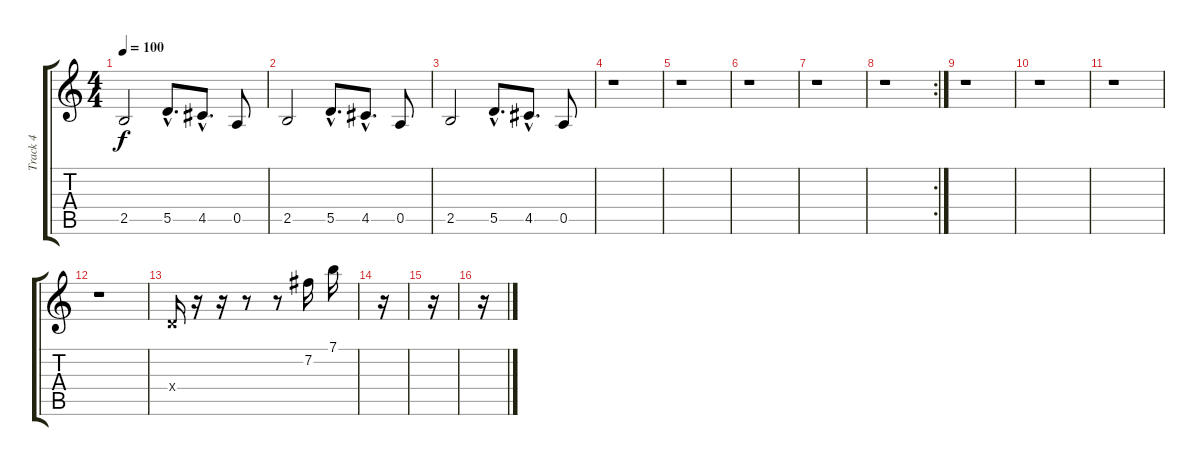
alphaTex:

\track ("Track 4" "Track 4") {instrument electricguitarclean}
\staff {score tabs}
\tuning (E4 B3 G3 D3 A2 E2) {hide}
\ts (4 4)
\tempo 100
\clef g2
\ks c
2.5.2{dy f} 5.5{hac}.8{d} 4.5{hac}.8{d} 0.5.8 |
2.5.2 5.5{hac}.8{d} 4.5{hac}.8{d} 0.5.8 |
2.5.2 5.5{hac}.8{d} 4.5{hac}.8{d} 0.5.8 |
r.1 |
r.1 |
r.1 |
r.1 |
\rc 2
r.1 |
r.1 |
r.1 |
r.1 |
r.1 |
0.4{x}.16 r.16 r.16 r.8 r.8 7.2.16 7.1.16 |
r.16 |
r.16 |
r.16
